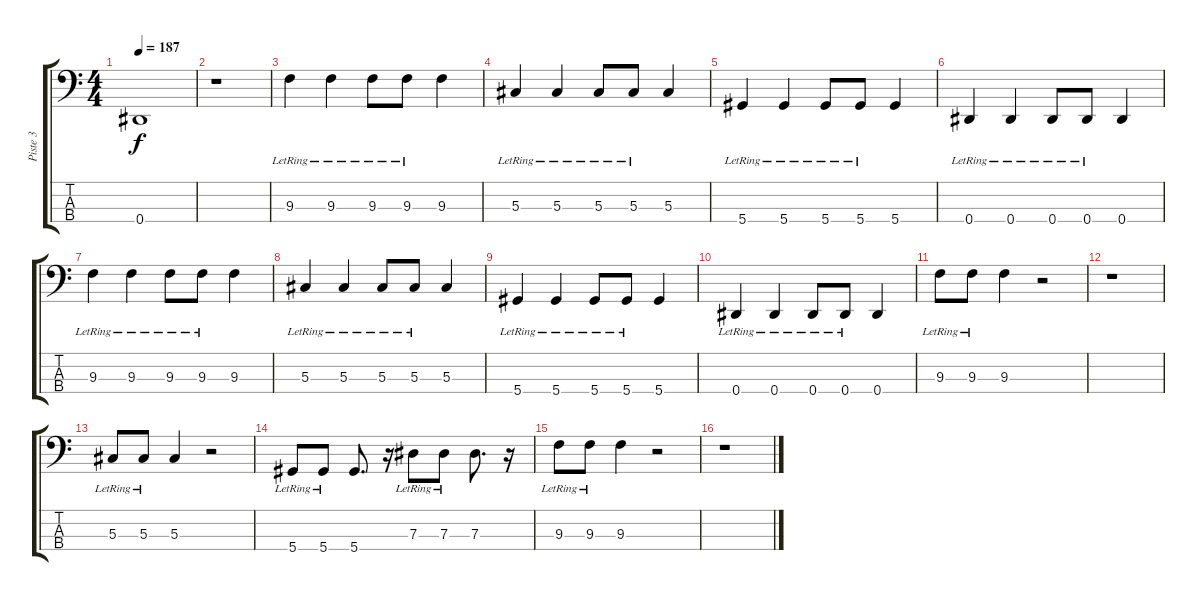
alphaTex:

\track ("Piste 3" "Piste 3") {instrument electricbassfinger}
\staff {score tabs}
\tuning (Gb2 Db2 Ab1 Eb1) {hide}
\ts (4 4)
\tempo 187
\clef f4
\ks c
0.4{t}.1{dy f} |
r.1 |
9.3{lr}.4 9.3{lr}.4 9.3{lr}.8 9.3{lr}.8 9.3.4 |
5.3{lr}.4 5.3{lr}.4 5.3{lr}.8 5.3{lr}.8 5.3.4 |
5.4{lr}.4 5.4{lr}.4 5.4{lr}.8 5.4{lr}.8 5.4.4 |
0.4{lr}.4 0.4{lr}.4 0.4{lr}.8 0.4{lr}.8 0.4.4 |
9.3{lr}.4 9.3{lr}.4 9.3{lr}.8 9.3{lr}.8 9.3.4 |
5.3{lr}.4 5.3{lr}.4 5.3{lr}.8 5.3{lr}.8 5.3.4 |
5.4{lr}.4 5.4{lr}.4 5.4{lr}.8 5.4{lr}.8 5.4.4 |
0.4{lr}.4 0.4{lr}.4 0.4{lr}.8 0.4{lr}.8 0.4.4 |
9.3{lr}.8 9.3{lr}.8 9.3.4 r.2 |
r.1 |
5.3{lr}.8 5.3{lr}.8 5.3.4 r.2 |
5.4{lr}.8 5.4{lr}.8 5.4.8{d} r.16 7.3{lr}.8 7.3{lr}.8 7.3.8{d} r.16 |
9.3{lr}.8 9.3{lr}.8 9.3.4 r.2 |
r.1
